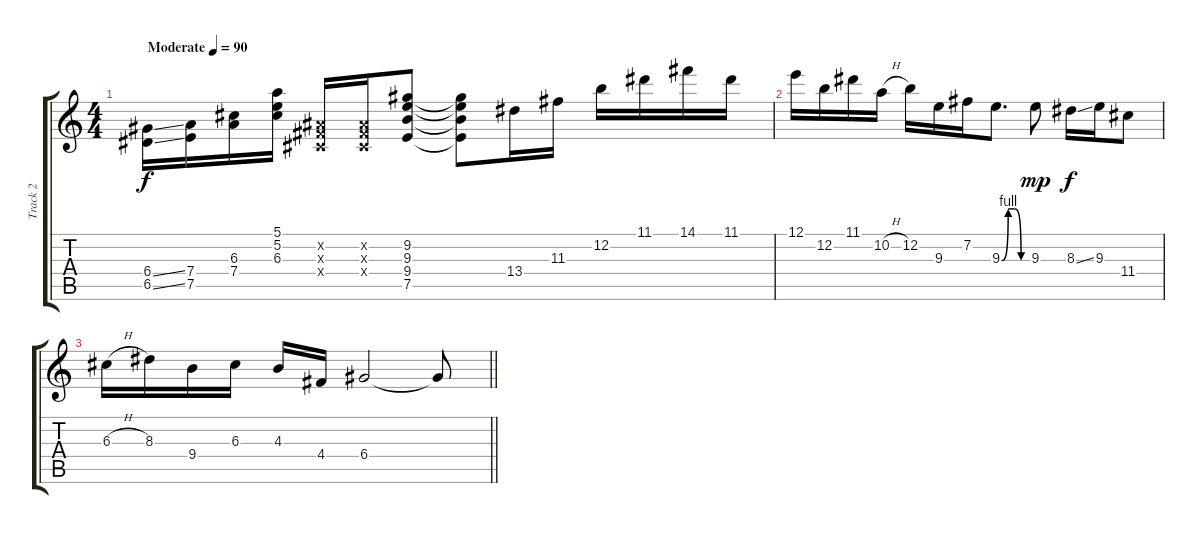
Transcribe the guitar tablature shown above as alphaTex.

\track ("Track 2" "Track 2") {instrument overdrivenguitar}
\staff {score tabs}
\tuning (E4 B3 G3 D3 A2 E2) {hide}
\ts (4 4)
\tempo (90 "Moderate")
\clef g2
\ks c
(6.4{ss} 6.5{ss}).16{dy f instrument overdrivenguitar} (7.4 7.5).16 (6.3 7.4).16 (5.1 5.2 6.3).16 (-1.2{x} -1.3{x} -1.4{x}).16 (-1.2{x} -1.3{x} -1.4{x}).16 (9.2 9.3 9.4 7.5).8 (9.2{t} 9.3{t} 9.4{t} 7.5{t}).8 13.4.16 11.3.16 12.2.16 11.1.16 14.1.16 11.1.16 |
12.1.16 12.2.16 11.1.16 10.2{h}.16 12.2.16 9.3.16 7.2.16 9.3{be (custom 0 0 15 4 30 4 45 0 60 0)}.8{d} 9.3.8{dy mp} 8.3{ss}.16{dy f} 9.3.16 11.4.8 |
\barLineRight lightlight
6.3{h}.16 8.3.16 9.4.16 6.3.16 4.3.16 4.4.16 6.4.2 6.4{t}.8
